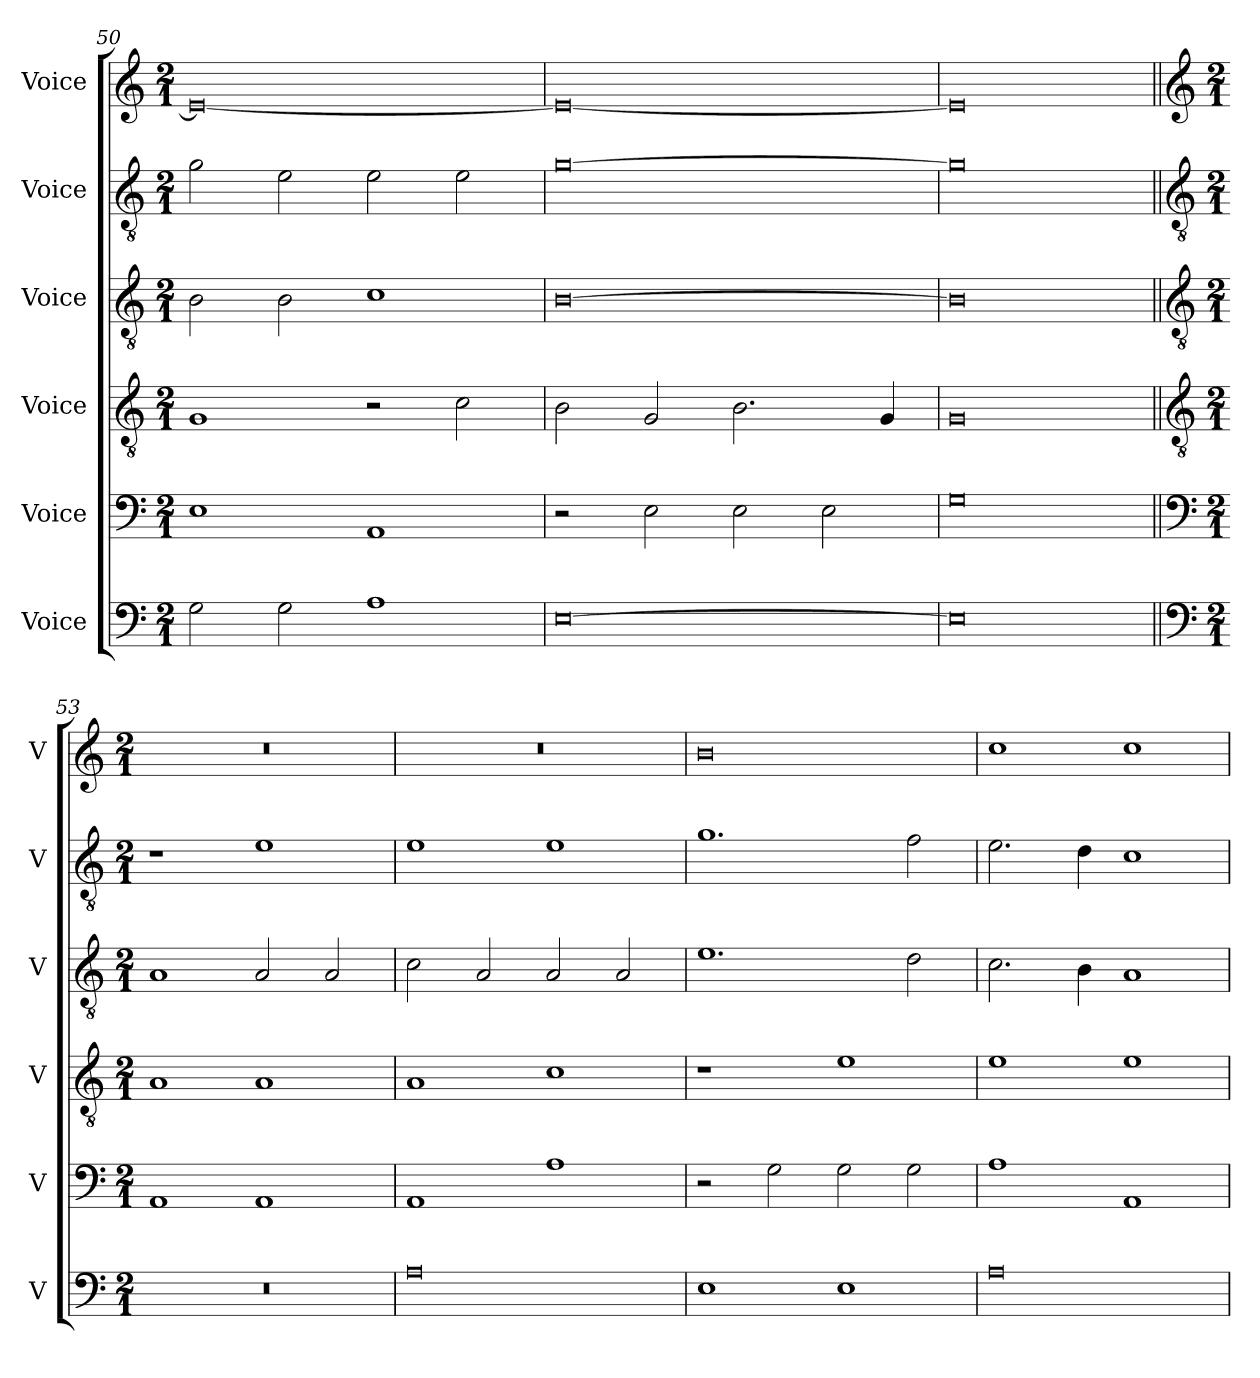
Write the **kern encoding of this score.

**kern	**kern	**kern	**kern	**kern	**kern
*part6	*part5	*part4	*part3	*part2	*part1
*staff6	*staff5	*staff4	*staff3	*staff2	*staff1
*I"Voice	*I"Voice	*I"Voice	*I"Voice	*I"Voice	*I"Voice
*I'V	*I'V	*I'V	*I'V	*I'V	*I'V
*clefF4	*clefF4	*clefGv2	*clefGv2	*clefGv2	*clefG2
*k[]	*k[]	*k[]	*k[]	*k[]	*k[]
*M2/1	*M2/1	*M2/1	*M2/1	*M2/1	*M2/1
=50	=50	=50	=50	=50	=50
2G\	1E	1G	2B\	2g\	0e_
2G\	.	.	2B\	2e\	.
1A	1AA	2r	1c	2e\	.
.	.	2c\	.	2e\	.
=51	=51	=51	=51	=51	=51
[0E	2r	2B\	[0B	[0g	0e_
.	2E\	2G/	.	.	.
.	2E\	2.B\	.	.	.
.	2E\	.	.	.	.
.	.	4G/	.	.	.
!!LO:PB:g=z
=52	=52	=52	=52	=52	=52
0E]	0G	0G	0B]	0g]	0e]
=53||	=53||	=53||	=53||	=53||	=53||
*clefF4	*clefF4	*clefGv2	*clefGv2	*clefGv2	*clefG2
*M2/1	*M2/1	*M2/1	*M2/1	*M2/1	*M2/1
0r	1AA	1A	1A	1r	0r
.	1AA	1A	2A/	1e	.
.	.	.	2A/	.	.
=54	=54	=54	=54	=54	=54
0A	1AA	1A	2c\	1e	0r
.	.	.	2A/	.	.
.	1A	1c	2A/	1e	.
.	.	.	2A/	.	.
=55	=55	=55	=55	=55	=55
1E	2r	1r	1.e	1.g	0b
.	2G\	.	.	.	.
1E	2G\	1e	.	.	.
.	2G\	.	2d\	2f\	.
!!LO:LB:g=z
=56	=56	=56	=56	=56	=56
0A	1A	1e	2.c\	2.e\	1cc
.	.	.	4B\	4d\	.
.	1AA	1e	1A	1c	1cc
=	=	=	=	=	=
*-	*-	*-	*-	*-	*-
